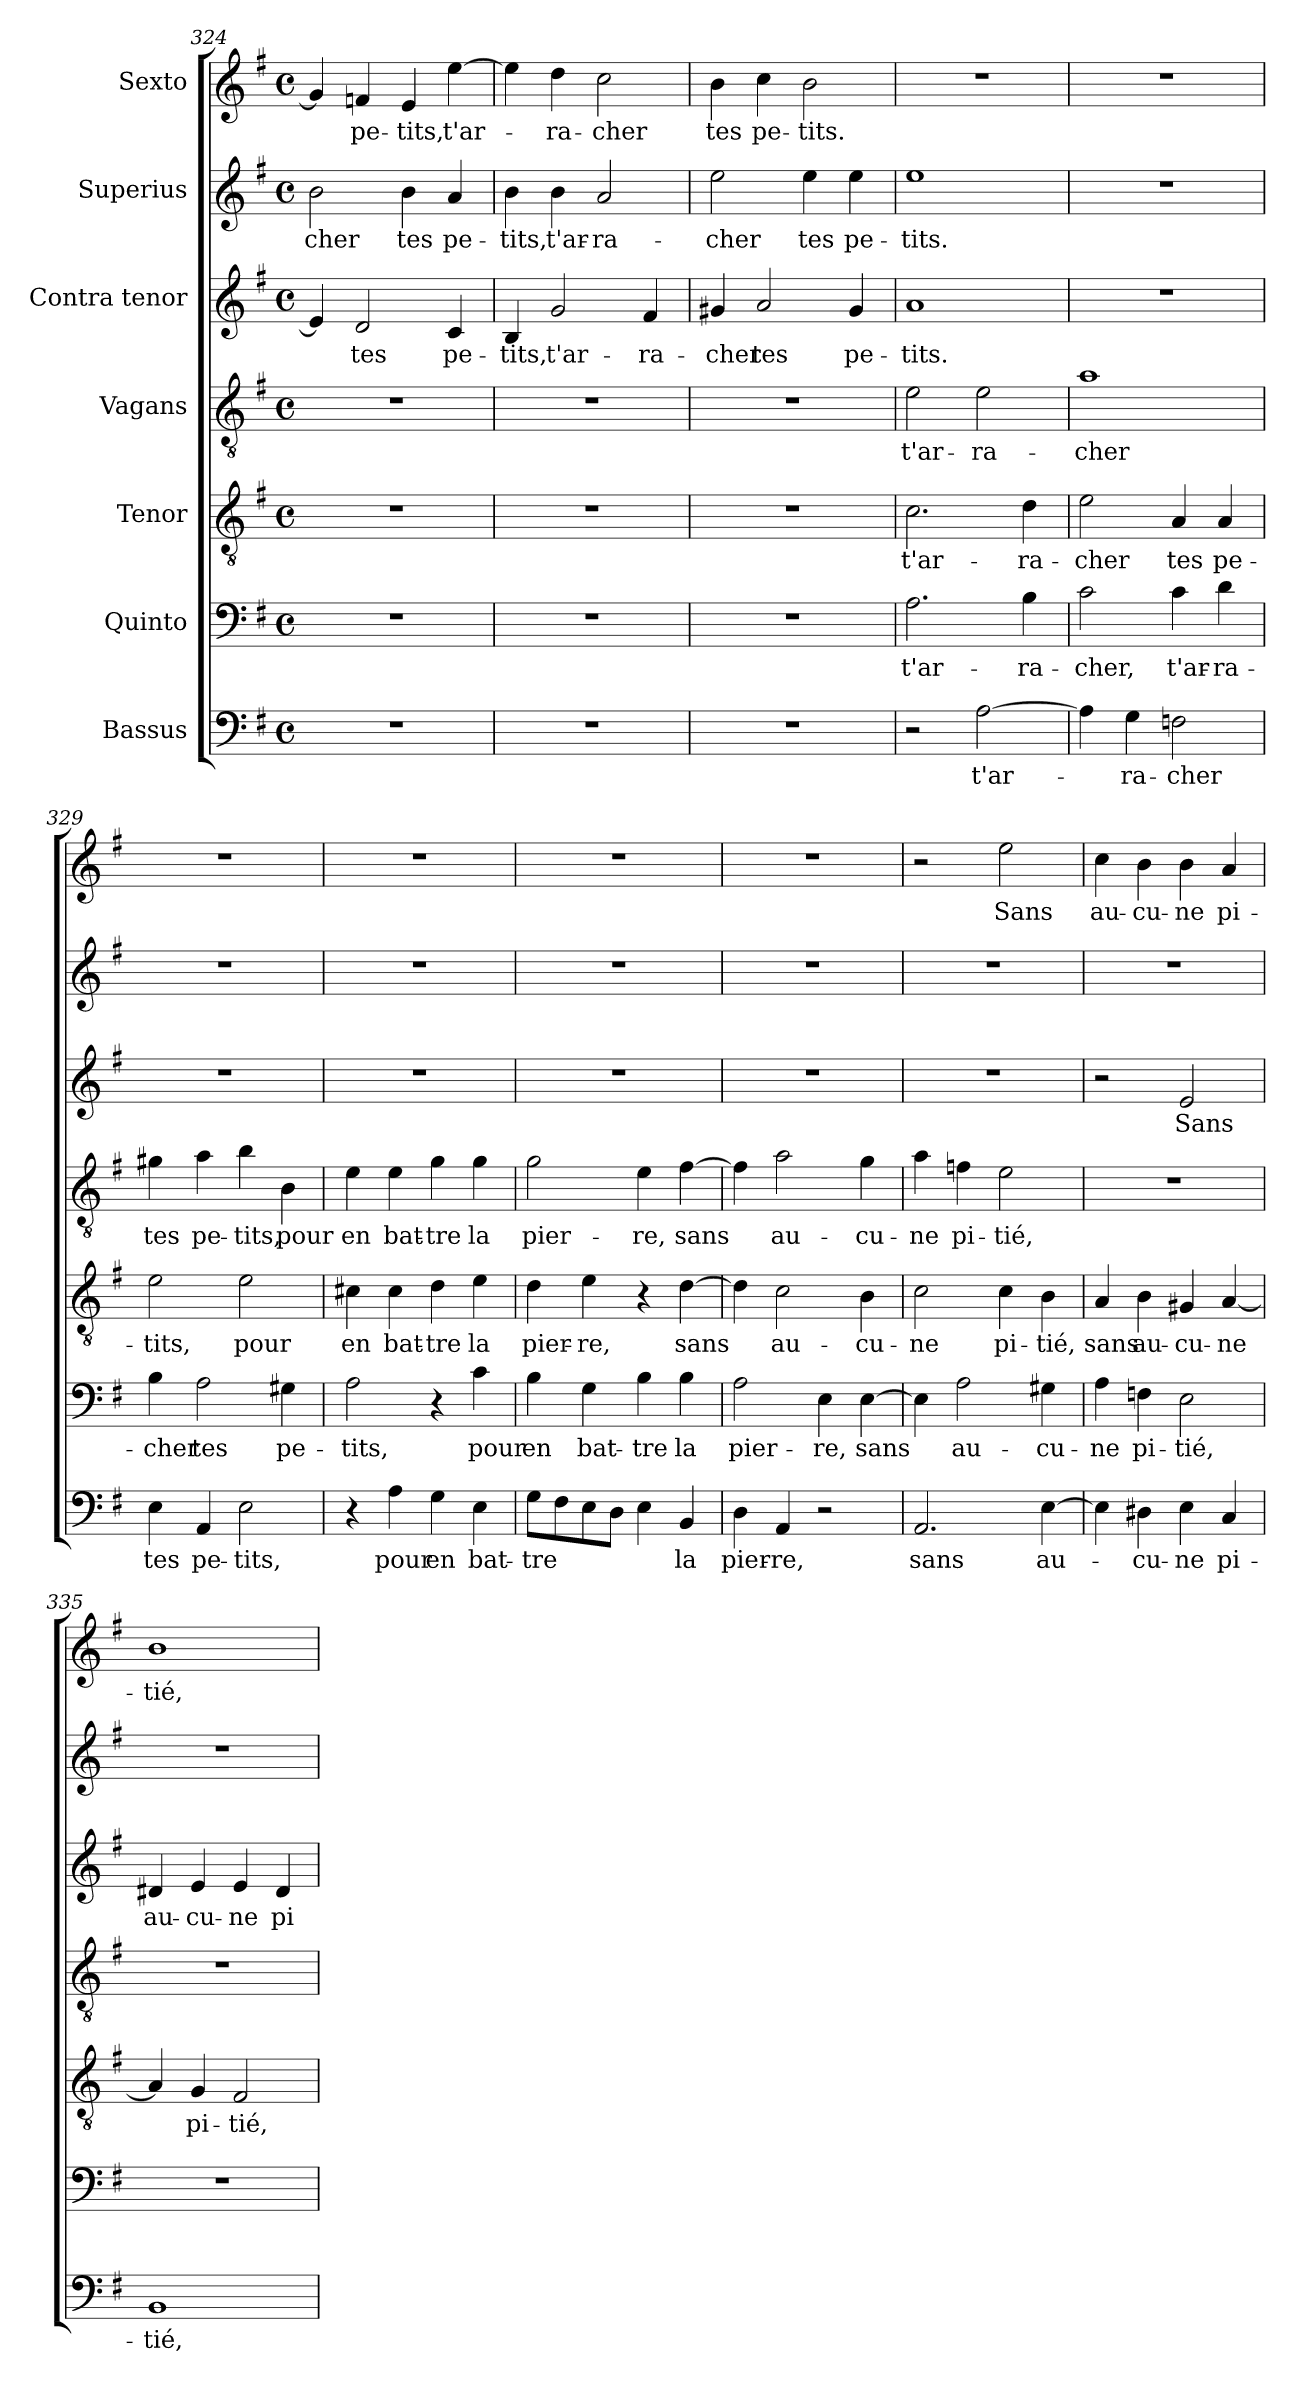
**kern	**text	**kern	**text	**kern	**text	**kern	**text	**kern	**text	**kern	**text	**kern	**text
*part7	*part7	*part6	*part6	*part5	*part5	*part4	*part4	*part3	*part3	*part2	*part2	*part1	*part1
*staff7	*staff7	*staff6	*staff6	*staff5	*staff5	*staff4	*staff4	*staff3	*staff3	*staff2	*staff2	*staff1	*staff1
*I"Bassus	*	*I"Quinto	*	*I"Tenor	*	*I"Vagans	*	*I"Contra tenor	*	*I"Superius	*	*I"Sexto	*
*clefF4	*	*clefF4	*	*clefGv2	*	*clefGv2	*	*clefG2	*	*clefG2	*	*clefG2	*
*k[f#]	*	*k[f#]	*	*k[f#]	*	*k[f#]	*	*k[f#]	*	*k[f#]	*	*k[f#]	*
*G:	*	*G:	*	*G:	*	*G:	*	*G:	*	*G:	*	*G:	*
*M4/4	*	*M4/4	*	*M4/4	*	*M4/4	*	*M4/4	*	*M4/4	*	*M4/4	*
*met(c)	*	*met(c)	*	*met(c)	*	*met(c)	*	*met(c)	*	*met(c)	*	*met(c)	*
=324	=324	=324	=324	=324	=324	=324	=324	=324	=324	=324	=324	=324	=324
!	!	!	!	!	!	!	!	!	!	!	!LO:LY:b	!	!
1r	.	1r	.	1r	.	1r	.	4e/]	.	2b\	-cher	4g/]	.
!	!	!	!	!	!	!	!	!	!LO:LY:b	!	!	!	!LO:LY:b
.	.	.	.	.	.	.	.	2d/	tes	.	.	4fn/	pe-
!	!	!	!	!	!	!	!	!	!	!	!LO:LY:b	!	!LO:LY:b
.	.	.	.	.	.	.	.	.	.	4b\	tes	4e/	-tits,
!	!	!	!	!	!	!	!	!	!LO:LY:b	!	!LO:LY:b	!	!LO:LY:b
.	.	.	.	.	.	.	.	4c/	pe-	4a/	pe-	[4ee\	t'ar-
=325	=325	=325	=325	=325	=325	=325	=325	=325	=325	=325	=325	=325	=325
!	!	!	!	!	!	!	!	!	!LO:LY:b	!	!LO:LY:b	!	!
1r	.	1r	.	1r	.	1r	.	4B/	-tits,	4b\	-tits,	4ee\]	.
!	!	!	!	!	!	!	!	!	!LO:LY:b	!	!LO:LY:b	!	!LO:LY:b
.	.	.	.	.	.	.	.	2g/	t'ar-	4b\	t'ar-	4dd\	-ra-
!	!	!	!	!	!	!	!	!	!	!	!LO:LY:b	!	!LO:LY:b
.	.	.	.	.	.	.	.	.	.	2a/	-ra-	2cc\	-cher
!	!	!	!	!	!	!	!	!	!LO:LY:b	!	!	!	!
.	.	.	.	.	.	.	.	4f#/	-ra-	.	.	.	.
=326	=326	=326	=326	=326	=326	=326	=326	=326	=326	=326	=326	=326	=326
!	!	!	!	!	!	!	!	!	!LO:LY:b	!	!LO:LY:b	!	!LO:LY:b
1r	.	1r	.	1r	.	1r	.	4g#X/	-cher	2ee\	-cher	4b\	tes
!	!	!	!	!	!	!	!	!	!LO:LY:b	!	!	!	!LO:LY:b
.	.	.	.	.	.	.	.	2a/	tes	.	.	4cc\	pe-
!	!	!	!	!	!	!	!	!	!	!	!LO:LY:b	!	!LO:LY:b
.	.	.	.	.	.	.	.	.	.	4ee\	tes	2b\	-tits.
!	!	!	!	!	!	!	!	!	!LO:LY:b	!	!LO:LY:b	!	!
.	.	.	.	.	.	.	.	4g#/	pe-	4ee\	pe-	.	.
!!LO:PB:g=z
=327	=327	=327	=327	=327	=327	=327	=327	=327	=327	=327	=327	=327	=327
!	!	!	!LO:LY:b	!	!LO:LY:b	!	!LO:LY:b	!	!LO:LY:b	!	!LO:LY:b	!	!
2r	.	2.A\	t'ar-	2.c\	t'ar-	2e\	t'ar-	1a	-tits.	1ee	-tits.	1r	.
!	!LO:LY:b	!	!	!	!	!	!LO:LY:b	!	!	!	!	!	!
[2A\	t'ar-	.	.	.	.	2e\	-ra-	.	.	.	.	.	.
!	!	!	!LO:LY:b	!	!LO:LY:b	!	!	!	!	!	!	!	!
.	.	4B\	-ra-	4d\	-ra-	.	.	.	.	.	.	.	.
=328	=328	=328	=328	=328	=328	=328	=328	=328	=328	=328	=328	=328	=328
!	!	!	!LO:LY:b	!	!LO:LY:b	!	!LO:LY:b	!	!	!	!	!	!
4A\]	.	2c\	-cher,	2e\	-cher	1a	-cher	1r	.	1r	.	1r	.
!	!LO:LY:b	!	!	!	!	!	!	!	!	!	!	!	!
4G\	-ra-	.	.	.	.	.	.	.	.	.	.	.	.
!	!LO:LY:b	!	!LO:LY:b	!	!LO:LY:b	!	!	!	!	!	!	!	!
2Fn\	-cher	4c\	t'ar-	4A/	tes	.	.	.	.	.	.	.	.
!	!	!	!LO:LY:b	!	!LO:LY:b	!	!	!	!	!	!	!	!
.	.	4d\	-ra-	4A/	pe-	.	.	.	.	.	.	.	.
=329	=329	=329	=329	=329	=329	=329	=329	=329	=329	=329	=329	=329	=329
!	!LO:LY:b	!	!LO:LY:b	!	!LO:LY:b	!	!LO:LY:b	!	!	!	!	!	!
4E\	tes	4B\	-cher	2e\	-tits,	4g#X\	tes	1r	.	1r	.	1r	.
!	!LO:LY:b	!	!LO:LY:b	!	!	!	!LO:LY:b	!	!	!	!	!	!
4AA/	pe-	2A\	tes	.	.	4a\	pe-	.	.	.	.	.	.
!	!LO:LY:b	!	!	!	!LO:LY:b	!	!LO:LY:b	!	!	!	!	!	!
2E\	-tits,	.	.	2e\	pour	4b\	-tits,	.	.	.	.	.	.
!	!	!	!LO:LY:b	!	!	!	!LO:LY:b	!	!	!	!	!	!
.	.	4G#X\	pe-	.	.	4B\	pour	.	.	.	.	.	.
=330	=330	=330	=330	=330	=330	=330	=330	=330	=330	=330	=330	=330	=330
!	!	!	!LO:LY:b	!	!LO:LY:b	!	!LO:LY:b	!	!	!	!	!	!
4r	.	2A\	-tits,	4c#X\	en	4e\	en	1r	.	1r	.	1r	.
!	!LO:LY:b	!	!	!	!LO:LY:b	!	!LO:LY:b	!	!	!	!	!	!
4A\	pour	.	.	4c#\	bat-	4e\	bat-	.	.	.	.	.	.
!	!LO:LY:b	!	!	!	!LO:LY:b	!	!LO:LY:b	!	!	!	!	!	!
4G\	en	4r	.	4d\	-tre	4g\	-tre	.	.	.	.	.	.
!	!LO:LY:b	!	!LO:LY:b	!	!LO:LY:b	!	!LO:LY:b	!	!	!	!	!	!
4E\	bat-	4c\	pour	4e\	la	4g\	la	.	.	.	.	.	.
=331	=331	=331	=331	=331	=331	=331	=331	=331	=331	=331	=331	=331	=331
!	!LO:LY:b	!	!LO:LY:b	!	!LO:LY:b	!	!LO:LY:b	!	!	!	!	!	!
8G\L	-tre	4B\	en	4d\	pier-	2g\	pier-	1r	.	1r	.	1r	.
8F#\	.	.	.	.	.	.	.	.	.	.	.	.	.
!	!	!	!LO:LY:b	!	!LO:LY:b	!	!	!	!	!	!	!	!
8E\	.	4G\	bat-	4e\	-re,	.	.	.	.	.	.	.	.
8D\J	.	.	.	.	.	.	.	.	.	.	.	.	.
!	!	!	!LO:LY:b	!	!	!	!LO:LY:b	!	!	!	!	!	!
4E\	.	4B\	-tre	4r	.	4e\	-re,	.	.	.	.	.	.
!	!LO:LY:b	!	!LO:LY:b	!	!LO:LY:b	!	!LO:LY:b	!	!	!	!	!	!
4BB/	la	4B\	la	[4d\	sans	[4f#\	sans	.	.	.	.	.	.
=332	=332	=332	=332	=332	=332	=332	=332	=332	=332	=332	=332	=332	=332
!	!LO:LY:b	!	!LO:LY:b	!	!	!	!	!	!	!	!	!	!
4D\	pier-	2A\	pier-	4d\]	.	4f#\]	.	1r	.	1r	.	1r	.
!	!LO:LY:b	!	!	!	!LO:LY:b	!	!LO:LY:b	!	!	!	!	!	!
4AA/	-re,	.	.	2c\	au-	2a\	au-	.	.	.	.	.	.
!	!	!	!LO:LY:b	!	!	!	!	!	!	!	!	!	!
2r	.	4E\	-re,	.	.	.	.	.	.	.	.	.	.
!	!	!	!LO:LY:b	!	!LO:LY:b	!	!LO:LY:b	!	!	!	!	!	!
.	.	[4E\	sans	4B\	-cu-	4g\	-cu-	.	.	.	.	.	.
!!LO:LB:g=z
=333	=333	=333	=333	=333	=333	=333	=333	=333	=333	=333	=333	=333	=333
!	!LO:LY:b	!	!	!	!LO:LY:b	!	!LO:LY:b	!	!	!	!	!	!
2.AA/	sans	4E\]	.	2c\	-ne	4a\	-ne	1r	.	1r	.	2r	.
!	!	!	!LO:LY:b	!	!	!	!LO:LY:b	!	!	!	!	!	!
.	.	2A\	au-	.	.	4fn\	pi-	.	.	.	.	.	.
!	!	!	!	!	!LO:LY:b	!	!LO:LY:b	!	!	!	!	!	!LO:LY:b
.	.	.	.	4c\	pi-	2e\	-tié,	.	.	.	.	2ee\	Sans
!	!LO:LY:b	!	!LO:LY:b	!	!LO:LY:b	!	!	!	!	!	!	!	!
[4E\	au-	4G#X\	-cu-	4B\	-tié,	.	.	.	.	.	.	.	.
=334	=334	=334	=334	=334	=334	=334	=334	=334	=334	=334	=334	=334	=334
!	!	!	!LO:LY:b	!	!LO:LY:b	!	!	!	!	!	!	!	!LO:LY:b
4E\]	.	4A\	-ne	4A/	sans	1r	.	2r	.	1r	.	4cc\	au-
!	!LO:LY:b	!	!LO:LY:b	!	!LO:LY:b	!	!	!	!	!	!	!	!LO:LY:b
4D#X\	-cu-	4Fn\	pi-	4B\	au-	.	.	.	.	.	.	4b\	-cu-
!	!LO:LY:b	!	!LO:LY:b	!	!LO:LY:b	!	!	!	!LO:LY:b	!	!	!	!LO:LY:b
4E\	-ne	2E\	-tié,	4G#X/	-cu-	.	.	2e/	Sans	.	.	4b\	-ne
!	!LO:LY:b	!	!	!	!LO:LY:b	!	!	!	!	!	!	!	!LO:LY:b
4C/	pi-	.	.	[4A/	-ne	.	.	.	.	.	.	4a/	pi-
=335	=335	=335	=335	=335	=335	=335	=335	=335	=335	=335	=335	=335	=335
!	!LO:LY:b	!	!	!	!	!	!	!	!LO:LY:b	!	!	!	!LO:LY:b
1BB	-tié,	1r	.	4A/]	.	1r	.	4d#X/	au-	1r	.	1b	-tié,
!	!	!	!	!	!LO:LY:b	!	!	!	!LO:LY:b	!	!	!	!
.	.	.	.	4G/	pi-	.	.	4e/	-cu-	.	.	.	.
!	!	!	!	!	!LO:LY:b	!	!	!	!LO:LY:b	!	!	!	!
.	.	.	.	2F#/	-tié,	.	.	4e/	-ne	.	.	.	.
!	!	!	!	!	!	!	!	!	!LO:LY:b	!	!	!	!
.	.	.	.	.	.	.	.	4d#/	pi-	.	.	.	.
=	=	=	=	=	=	=	=	=	=	=	=	=	=
*-	*-	*-	*-	*-	*-	*-	*-	*-	*-	*-	*-	*-	*-
